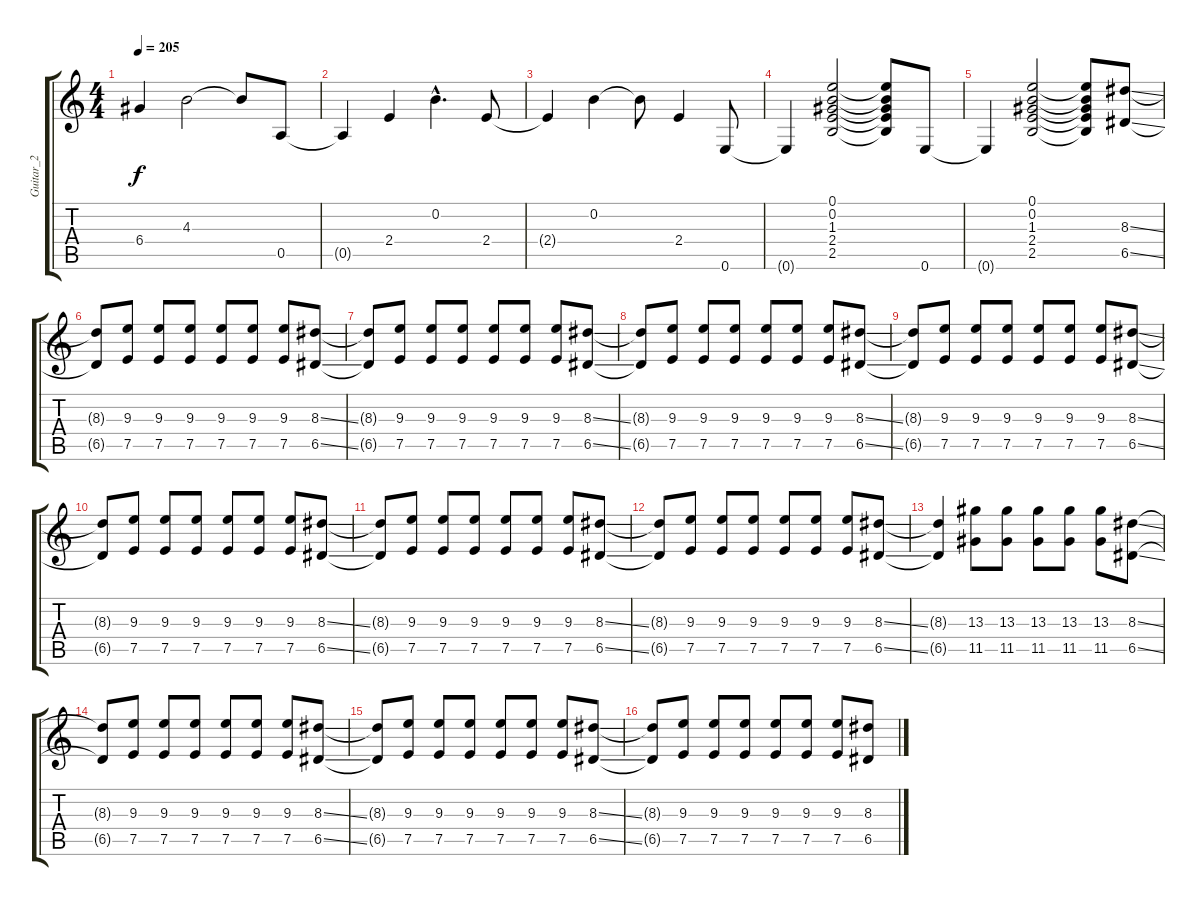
\track ("Guitar_2" "Guitar_2") {instrument distortionguitar}
\staff {score tabs}
\tuning (E4 B3 G3 D3 A2 E2) {hide}
\ts (4 4)
\tempo 205
\clef g2
\ks c
6.4{t}.4{dy f} 4.3.2 4.3{t}.8 0.5.8 |
0.5{t}.4 2.4.4 0.2{hac}.4{d} 2.4.8 |
2.4{t}.4 0.2.4 0.2{t}.8 2.4.4 0.6.8 |
0.6{t}.4 (0.1 0.2 1.3 2.4 2.5).2 (0.1{t} 0.2{t} 1.3{t} 2.4{t} 2.5{t}).8 0.6.8 |
0.6{t}.4 (0.1 0.2 1.3 2.4 2.5).2 (0.1{t} 0.2{t} 1.3{t} 2.4{t} 2.5{t}).8 (8.3{ss} 6.5{ss}).8 |
(8.3{t} 6.5{t}).8 (9.3 7.5).8 (9.3 7.5).8 (9.3 7.5).8 (9.3 7.5).8 (9.3 7.5).8 (9.3 7.5).8 (8.3{ss} 6.5{ss}).8 |
(8.3{t} 6.5{t}).8 (9.3 7.5).8 (9.3 7.5).8 (9.3 7.5).8 (9.3 7.5).8 (9.3 7.5).8 (9.3 7.5).8 (8.3{ss} 6.5{ss}).8 |
(8.3{t} 6.5{t}).8 (9.3 7.5).8 (9.3 7.5).8 (9.3 7.5).8 (9.3 7.5).8 (9.3 7.5).8 (9.3 7.5).8 (8.3{ss} 6.5{ss}).8 |
(8.3{t} 6.5{t}).8 (9.3 7.5).8 (9.3 7.5).8 (9.3 7.5).8 (9.3 7.5).8 (9.3 7.5).8 (9.3 7.5).8 (8.3{ss} 6.5{ss}).8 |
(8.3{t} 6.5{t}).8 (9.3 7.5).8 (9.3 7.5).8 (9.3 7.5).8 (9.3 7.5).8 (9.3 7.5).8 (9.3 7.5).8 (8.3{ss} 6.5{ss}).8 |
(8.3{t} 6.5{t}).8 (9.3 7.5).8 (9.3 7.5).8 (9.3 7.5).8 (9.3 7.5).8 (9.3 7.5).8 (9.3 7.5).8 (8.3{ss} 6.5{ss}).8 |
(8.3{t} 6.5{t}).8 (9.3 7.5).8 (9.3 7.5).8 (9.3 7.5).8 (9.3 7.5).8 (9.3 7.5).8 (9.3 7.5).8 (8.3{ss} 6.5{ss}).8 |
(8.3{t} 6.5{t}).4 (13.3 11.5).8 (13.3 11.5).8 (13.3 11.5).8 (13.3 11.5).8 (13.3 11.5).8 (8.3{ss} 6.5{ss}).8 |
(8.3{t} 6.5{t}).8 (9.3 7.5).8 (9.3 7.5).8 (9.3 7.5).8 (9.3 7.5).8 (9.3 7.5).8 (9.3 7.5).8 (8.3{ss} 6.5{ss}).8 |
(8.3{t} 6.5{t}).8 (9.3 7.5).8 (9.3 7.5).8 (9.3 7.5).8 (9.3 7.5).8 (9.3 7.5).8 (9.3 7.5).8 (8.3{ss} 6.5{ss}).8 |
(8.3{t} 6.5{t}).8 (9.3 7.5).8 (9.3 7.5).8 (9.3 7.5).8 (9.3 7.5).8 (9.3 7.5).8 (9.3 7.5).8 (8.3{ss} 6.5{ss}).8
